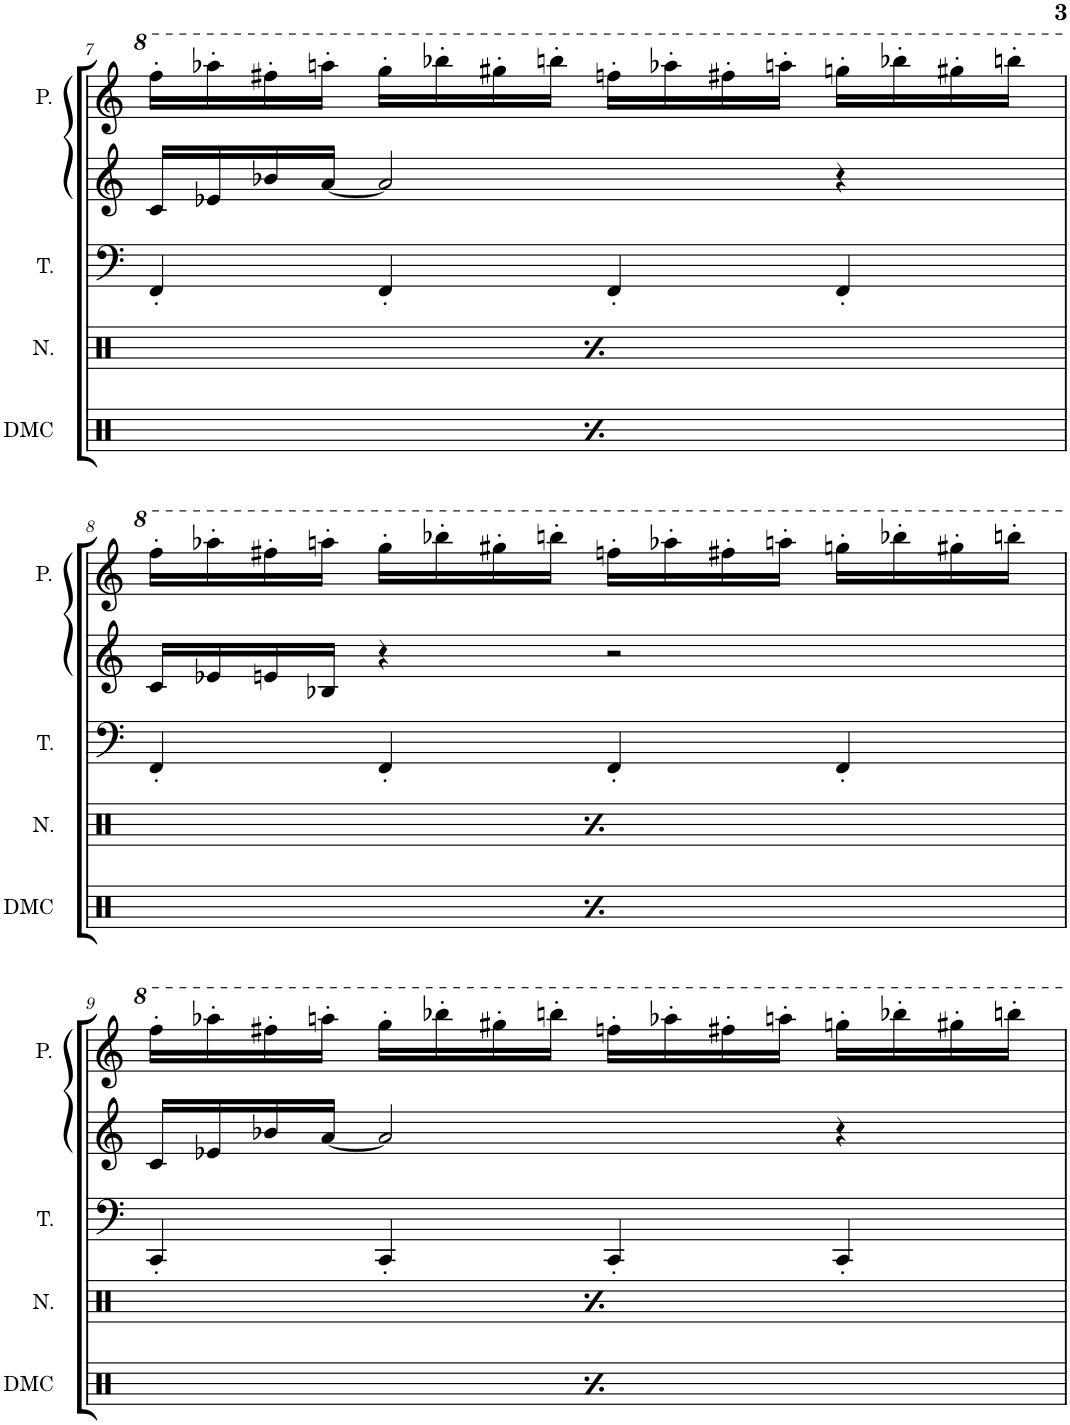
**kern	**kern	**kern	**kern	**kern
*part5	*part4	*part3	*part2	*part1
*staff5	*staff4	*staff3	*staff2	*staff1
*I"DMC	*I"Noise	*I"Triangle	*I"Square Synthesizer	*I"Pulse
*I'DMC	*I'N.	*I'T.	*	*I'P.
!!LO:PB:g=z
*clefX	*clefX	*clefF4	*clefG2	*clefG2
*k[]	*k[]	*k[]	*k[]	*k[]
*M4/4	*M4/4	*M4/4	*M4/4	*M4/4
*met(c)	*met(c)	*met(c)	*met(c)	*met(c)
=7	=7	=7	=7	=7
4Rf/	4Rgg/	4FF'/	16c/LL	16fff'\LL
.	.	.	16e-X/	16aaa-X'\
.	.	.	16b-X/	16fff#X'\
.	.	.	[16a/JJ	16aaan'\JJ
4Rf/	4Rgg/	4FF'/	2a/]	16ggg'\LL
.	.	.	.	16bbb-X'\
.	.	.	.	16ggg#X'\
.	.	.	.	16bbbn'\JJ
4Rf/	4Rgg/	4FF'/	.	16fffn'\LL
.	.	.	.	16aaa-X'\
.	.	.	.	16fff#X'\
.	.	.	.	16aaan'\JJ
4Rf/	4Rgg/	4FF'/	4r	16gggn'\LL
.	.	.	.	16bbb-X'\
.	.	.	.	16ggg#X'\
.	.	.	.	16bbbn'\JJ
!!LO:LB:g=z
=8	=8	=8	=8	=8
4Rf/	4Rgg/	4FF'/	16c/LL	16fff'\LL
.	.	.	16e-X/	16aaa-X'\
.	.	.	16en/	16fff#X'\
.	.	.	16B-X/JJ	16aaan'\JJ
4Rf/	4Rgg/	4FF'/	4r	16ggg'\LL
.	.	.	.	16bbb-X'\
.	.	.	.	16ggg#X'\
.	.	.	.	16bbbn'\JJ
4Rf/	4Rgg/	4FF'/	2r	16fffn'\LL
.	.	.	.	16aaa-X'\
.	.	.	.	16fff#X'\
.	.	.	.	16aaan'\JJ
4Rf/	4Rgg/	4FF'/	.	16gggn'\LL
.	.	.	.	16bbb-X'\
.	.	.	.	16ggg#X'\
.	.	.	.	16bbbn'\JJ
!!LO:LB:g=z
=9	=9	=9	=9	=9
4Rf/	4Rgg/	4CC'/	16c/LL	16fff'\LL
.	.	.	16e-X/	16aaa-X'\
.	.	.	16b-X/	16fff#X'\
.	.	.	[16a/JJ	16aaan'\JJ
4Rf/	4Rgg/	4CC'/	2a/]	16ggg'\LL
.	.	.	.	16bbb-X'\
.	.	.	.	16ggg#X'\
.	.	.	.	16bbbn'\JJ
4Rf/	4Rgg/	4CC'/	.	16fffn'\LL
.	.	.	.	16aaa-X'\
.	.	.	.	16fff#X'\
.	.	.	.	16aaan'\JJ
4Rf/	4Rgg/	4CC'/	4r	16gggn'\LL
.	.	.	.	16bbb-X'\
.	.	.	.	16ggg#X'\
.	.	.	.	16bbbn'\JJ
=	=	=	=	=
*-	*-	*-	*-	*-
